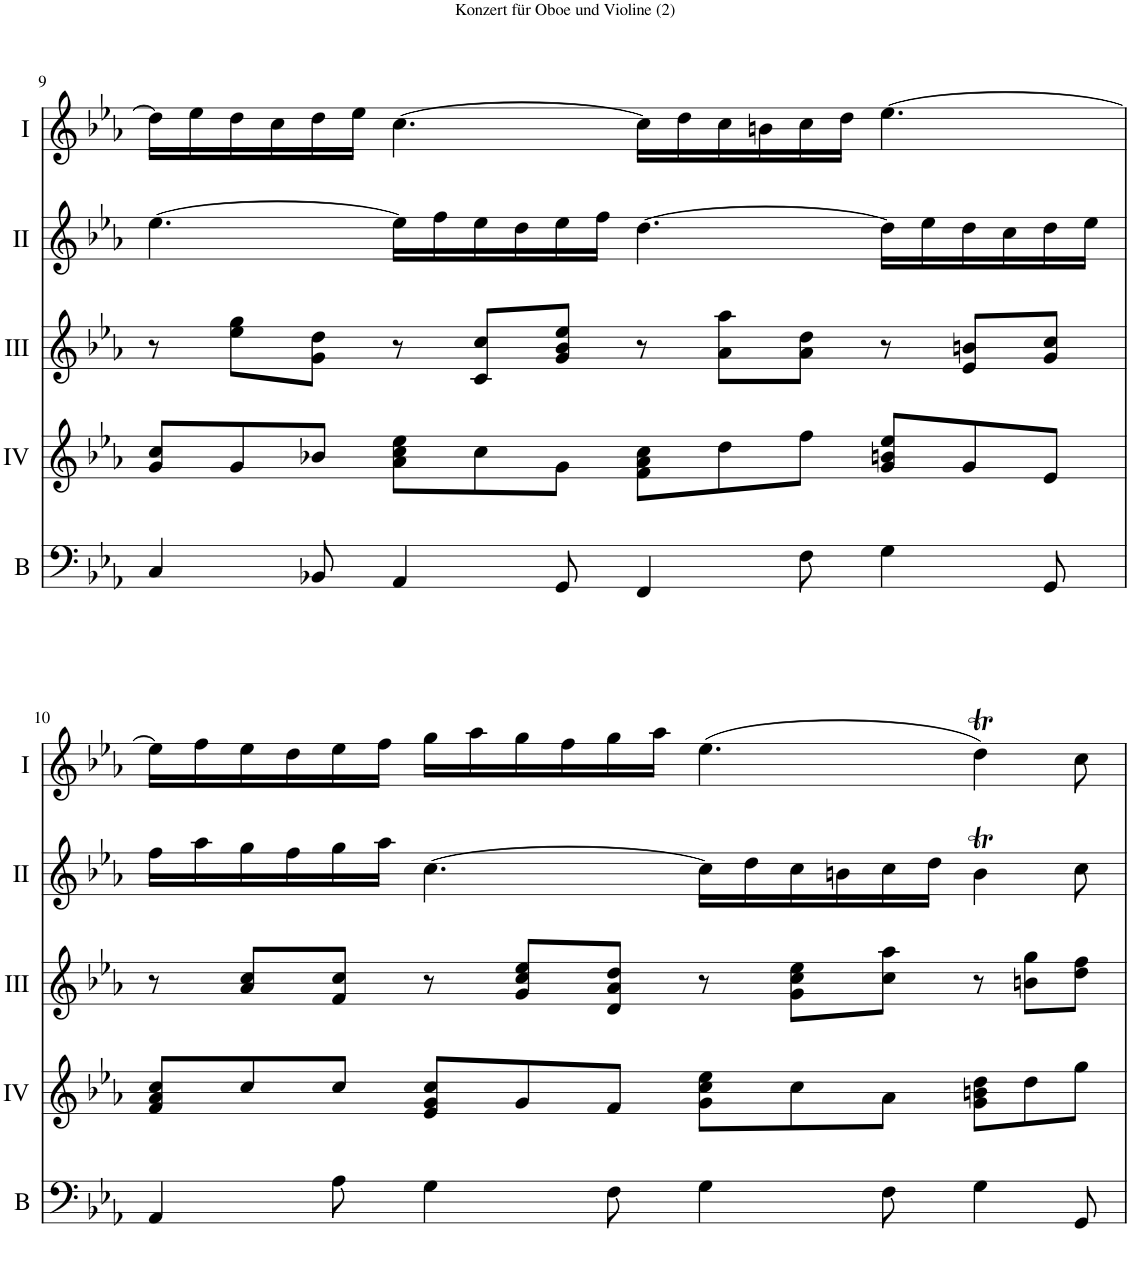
**kern	**kern	**kern	**kern	**kern
*part5	*part4	*part3	*part2	*part1
*staff5	*staff4	*staff3	*staff2	*staff1
*I"Basson	*I"Acc. 4	*I"Acc. 3	*I"Acc. 2	*I"Acc. 1
*I'B	*	*	*	*
!!LO:PB:g=z
*clefF4	*clefG2	*clefG2	*clefG2	*clefG2
*Trd7c12	*Trd7c12	*	*	*
*k[b-e-a-]	*k[b-e-a-]	*k[b-e-a-]	*k[b-e-a-]	*k[b-e-a-]
*M12/8	*M12/8	*M12/8	*M12/8	*M12/8
=9	=9	=9	=9	=9
4C/	8g/ 8cc/L	8r	[4.ee-\	16dd\LL]
.	.	.	.	16ee-\
.	8g/	8ee-\ 8gg\L	.	16dd\
.	.	.	.	16cc\
8BB-X/	8b-X/J	8g\ 8dd\J	.	16dd\
.	.	.	.	16ee-\JJ
4AA-/	8a-\ 8cc\ 8ee-\L	8r	16ee-\LL]	[4.cc\
.	.	.	16ff\	.
.	8cc\	8c/ 8cc/L	16ee-\	.
.	.	.	16dd\	.
8GG/	8g\J	8g/ 8b-/ 8ee-/J	16ee-\	.
.	.	.	16ff\JJ	.
4FF/	8f\ 8a-\ 8cc\L	8r	[4.dd\	16cc\LL]
.	.	.	.	16dd\
.	8dd\	8a-\ 8aa-\L	.	16cc\
.	.	.	.	16bn\
8F\	8ff\J	8a-\ 8dd\J	.	16cc\
.	.	.	.	16dd\JJ
4G\	8g/ 8bn/ 8ee-/L	8r	16dd\LL]	[4.ee-\
.	.	.	16ee-\	.
.	8g/	8e-/ 8bn/L	16dd\	.
.	.	.	16cc\	.
8GG/	8e-/J	8g/ 8cc/J	16dd\	.
.	.	.	16ee-\JJ	.
!!LO:LB:g=z
=10	=10	=10	=10	=10
4AA-/	8f/ 8a-/ 8cc/L	8r	16ff\LL	16ee-\LL]
.	.	.	16aa-\	16ff\
.	8cc/	8a-/ 8cc/L	16gg\	16ee-\
.	.	.	16ff\	16dd\
8A-\	8cc/J	8f/ 8cc/J	16gg\	16ee-\
.	.	.	16aa-\JJ	16ff\JJ
4G\	8e-/ 8g/ 8cc/L	8r	[4.cc\	16gg\LL
.	.	.	.	16aa-\
.	8g/	8g/ 8cc/ 8ee-/L	.	16gg\
.	.	.	.	16ff\
8F\	8f/J	8d/ 8a-/ 8dd/J	.	16gg\
.	.	.	.	16aa-\JJ
4G\	8g\ 8cc\ 8ee-\L	8r	16cc\LL]	(4.ee-\
.	.	.	16dd\	.
.	8cc\	8g\ 8cc\ 8ee-\L	16cc\	.
.	.	.	16bn\	.
8F\	8a-\J	8cc\ 8aa-\J	16cc\	.
.	.	.	16dd\JJ	.
4G\	8g\ 8bn\ 8dd\L	8r	4bt\	4ddt\)
.	8dd\	8bn\ 8gg\L	.	.
8GG/	8gg\J	8dd\ 8ff\J	8cc\	8cc\
=	=	=	=	=
*-	*-	*-	*-	*-
